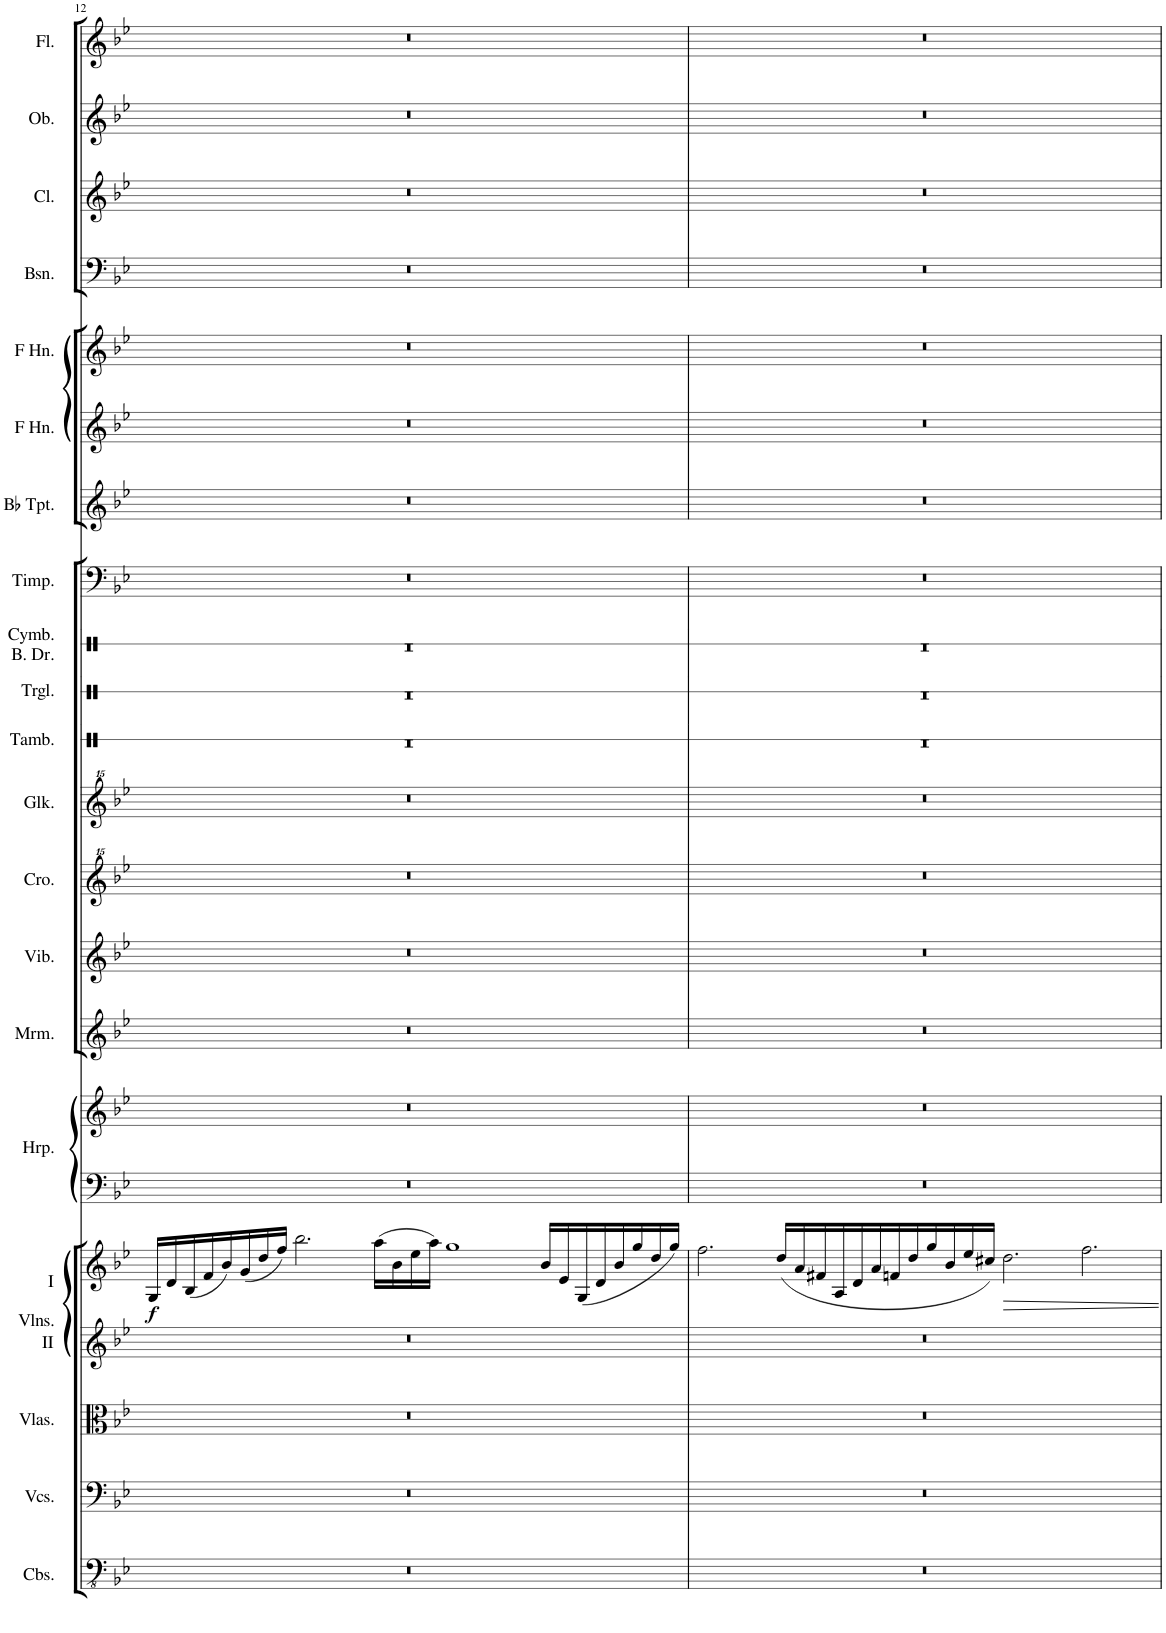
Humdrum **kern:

**kern	**kern	**kern	**kern	**kern	**dynam	**kern	**kern	**kern	**kern	**kern	**kern	**kern	**kern	**kern	**kern	**kern	**kern	**kern	**kern	**kern	**kern	**kern
*part21	*part20	*part19	*part18	*part17	*part17	*part16	*part16	*part15	*part14	*part13	*part12	*part11	*part10	*part9	*part8	*part7	*part6	*part5	*part4	*part3	*part2	*part1
*staff22	*staff21	*staff20	*staff19	*staff18	*staff18	*staff17	*staff16	*staff15	*staff14	*staff13	*staff12	*staff11	*staff10	*staff9	*staff8	*staff7	*staff6	*staff5	*staff4	*staff3	*staff2	*staff1
*I"Contrabasses	*I"Violoncellos	*I"Violas	*I"II	*I"I  Violins	*	*I"Harp	*	*I"Marimba	*I"Vibraphone	*I"Crotales	*I"Glockenspiel	*I"Tambourine	*I"Triangle	*I"Cymbals &amp; Bass Drum	*I"Timpani	*I"Bb Trumpet	*I"Horn in F	*I"Horn in F	*I"Bassoon	*I"Clarinet	*I"Oboe	*I"Flute
*I'Cbs.	*I'Vcs.	*I'Vlas.	*I'II	*I'I  Vlns.	*	*I'Hrp.	*	*I'Mrm.	*I'Vib.	*I'Cro.	*I'Glk.	*I'Tamb.	*I'Trgl.	*I'Cymb. B. Dr.	*I'Timp.	*I'Bb Tpt.	*	*	*I'Bsn.	*I'Cl.	*I'Ob.	*I'Fl.
!!LO:PB:g=z
*clefFv4	*clefF4	*clefC3	*clefG2	*clefG2	*	*clefF4	*clefG2	*clefG2	*clefG2	*clefG^^2	*clefG^^2	*clefX	*clefX	*clefX	*clefF4	*clefG2	*clefG2	*clefG2	*clefF4	*clefG2	*clefG2	*clefG2
*	*	*	*	*ITrd1c2	*	*ITrd5c9	*ITrd5c9	*	*	*	*	*	*	*	*	*ITrd7c12	*ITrd4c7	*	*	*	*	*
*k[b-e-]	*k[b-e-]	*k[b-e-]	*k[b-e-]	*k[b-e-]	*	*k[b-e-]	*k[b-e-]	*k[b-e-]	*k[b-e-]	*k[b-e-]	*k[b-e-]	*k[]	*k[]	*k[]	*k[b-e-]	*k[b-e-]	*k[b-e-]	*k[b-e-]	*k[b-e-]	*k[b-e-]	*k[b-e-]	*k[b-e-]
*M6/2	*M6/2	*M6/2	*M6/2	*M6/2	*	*M6/2	*M6/2	*M6/2	*M6/2	*M6/2	*M6/2	*M6/2	*M6/2	*M6/2	*M6/2	*M6/2	*M6/2	*M6/2	*M6/2	*M6/2	*M6/2	*M6/2
=12	=12	=12	=12	=12	=12	=12	=12	=12	=12	=12	=12	=12	=12	=12	=12	=12	=12	=12	=12	=12	=12	=12
!	!	!	!	!	!LO:DY:b	!	!	!	!	!	!	!	!	!	!	!	!	!	!	!	!	!
0.r	0.r	0.r	0.r	16G/LL	f	0.r	0.r	0.r	0.r	0.r	0.r	0.r	0.r	0.r	0.r	0.r	0.r	0.r	0.r	0.r	0.r	0.r
.	.	.	.	16d/	.	.	.	.	.	.	.	.	.	.	.	.	.	.	.	.	.	.
.	.	.	.	(16B-/	.	.	.	.	.	.	.	.	.	.	.	.	.	.	.	.	.	.
.	.	.	.	16f/	.	.	.	.	.	.	.	.	.	.	.	.	.	.	.	.	.	.
.	.	.	.	16b-/)	.	.	.	.	.	.	.	.	.	.	.	.	.	.	.	.	.	.
.	.	.	.	(16g/	.	.	.	.	.	.	.	.	.	.	.	.	.	.	.	.	.	.
.	.	.	.	16dd/	.	.	.	.	.	.	.	.	.	.	.	.	.	.	.	.	.	.
.	.	.	.	16ff/JJ)	.	.	.	.	.	.	.	.	.	.	.	.	.	.	.	.	.	.
.	.	.	.	2.bb-\	.	.	.	.	.	.	.	.	.	.	.	.	.	.	.	.	.	.
.	.	.	.	(16aa\LL	.	.	.	.	.	.	.	.	.	.	.	.	.	.	.	.	.	.
.	.	.	.	16b-\	.	.	.	.	.	.	.	.	.	.	.	.	.	.	.	.	.	.
.	.	.	.	16ee-\	.	.	.	.	.	.	.	.	.	.	.	.	.	.	.	.	.	.
.	.	.	.	16aa\JJ)	.	.	.	.	.	.	.	.	.	.	.	.	.	.	.	.	.	.
.	.	.	.	1gg	.	.	.	.	.	.	.	.	.	.	.	.	.	.	.	.	.	.
.	.	.	.	16b-/LL	.	.	.	.	.	.	.	.	.	.	.	.	.	.	.	.	.	.
.	.	.	.	16e-/	.	.	.	.	.	.	.	.	.	.	.	.	.	.	.	.	.	.
.	.	.	.	(16G/	.	.	.	.	.	.	.	.	.	.	.	.	.	.	.	.	.	.
.	.	.	.	16d/	.	.	.	.	.	.	.	.	.	.	.	.	.	.	.	.	.	.
.	.	.	.	16b-/	.	.	.	.	.	.	.	.	.	.	.	.	.	.	.	.	.	.
.	.	.	.	16gg/	.	.	.	.	.	.	.	.	.	.	.	.	.	.	.	.	.	.
.	.	.	.	16dd/	.	.	.	.	.	.	.	.	.	.	.	.	.	.	.	.	.	.
.	.	.	.	16gg/JJ)	.	.	.	.	.	.	.	.	.	.	.	.	.	.	.	.	.	.
=13	=13	=13	=13	=13	=13	=13	=13	=13	=13	=13	=13	=13	=13	=13	=13	=13	=13	=13	=13	=13	=13	=13
0.r	0.r	0.r	0.r	2.ff\	.	0.r	0.r	0.r	0.r	0.r	0.r	0.r	0.r	0.r	0.r	0.r	0.r	0.r	0.r	0.r	0.r	0.r
.	.	.	.	(16dd/LL	.	.	.	.	.	.	.	.	.	.	.	.	.	.	.	.	.	.
.	.	.	.	16a/	.	.	.	.	.	.	.	.	.	.	.	.	.	.	.	.	.	.
.	.	.	.	16f#X/	.	.	.	.	.	.	.	.	.	.	.	.	.	.	.	.	.	.
.	.	.	.	16A/	.	.	.	.	.	.	.	.	.	.	.	.	.	.	.	.	.	.
.	.	.	.	16d/	.	.	.	.	.	.	.	.	.	.	.	.	.	.	.	.	.	.
.	.	.	.	16a/	.	.	.	.	.	.	.	.	.	.	.	.	.	.	.	.	.	.
.	.	.	.	16fn/	.	.	.	.	.	.	.	.	.	.	.	.	.	.	.	.	.	.
.	.	.	.	16dd/	.	.	.	.	.	.	.	.	.	.	.	.	.	.	.	.	.	.
.	.	.	.	16gg/	.	.	.	.	.	.	.	.	.	.	.	.	.	.	.	.	.	.
.	.	.	.	16b-/	.	.	.	.	.	.	.	.	.	.	.	.	.	.	.	.	.	.
.	.	.	.	16ee-/	.	.	.	.	.	.	.	.	.	.	.	.	.	.	.	.	.	.
.	.	.	.	16cc#X/JJ)	.	.	.	.	.	.	.	.	.	.	.	.	.	.	.	.	.	.
.	.	.	.	2.dd\	.	.	.	.	.	.	.	.	.	.	.	.	.	.	.	.	.	.
.	.	.	.	2.ff\	.	.	.	.	.	.	.	.	.	.	.	.	.	.	.	.	.	.
=	=	=	=	=	=	=	=	=	=	=	=	=	=	=	=	=	=	=	=	=	=	=
*-	*-	*-	*-	*-	*-	*-	*-	*-	*-	*-	*-	*-	*-	*-	*-	*-	*-	*-	*-	*-	*-	*-
